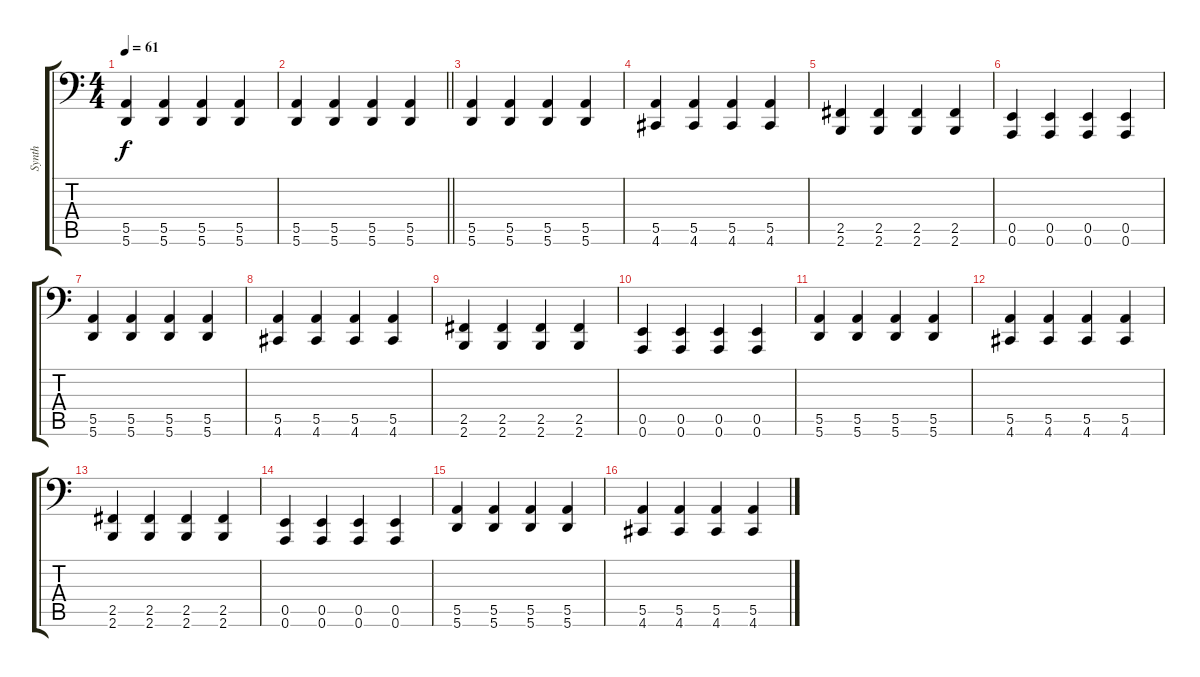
\track ("Synth" "Synth") {instrument lead1square}
\staff {score tabs}
\tuning (B3 Gb3 D3 A2 E2 A1) {hide}
\ts (4 4)
\tempo 61
\clef f4
\ks c
(5.5 5.6).4{dy f} (5.5 5.6).4 (5.5 5.6).4 (5.5 5.6).4 |
\barLineRight lightlight
(5.5 5.6).4 (5.5 5.6).4 (5.5 5.6).4 (5.5 5.6).4 |
\section ("" "")
(5.5 5.6).4 (5.5 5.6).4 (5.5 5.6).4 (5.5 5.6).4 |
(5.5 4.6).4 (5.5 4.6).4 (5.5 4.6).4 (5.5 4.6).4 |
(2.5 2.6).4 (2.5 2.6).4 (2.5 2.6).4 (2.5 2.6).4 |
(0.5 0.6).4 (0.5 0.6).4 (0.5 0.6).4 (0.5 0.6).4 |
(5.5 5.6).4 (5.5 5.6).4 (5.5 5.6).4 (5.5 5.6).4 |
(5.5 4.6).4 (5.5 4.6).4 (5.5 4.6).4 (5.5 4.6).4 |
(2.5 2.6).4 (2.5 2.6).4 (2.5 2.6).4 (2.5 2.6).4 |
(0.5 0.6).4 (0.5 0.6).4 (0.5 0.6).4 (0.5 0.6).4 |
(5.5 5.6).4 (5.5 5.6).4 (5.5 5.6).4 (5.5 5.6).4 |
(5.5 4.6).4 (5.5 4.6).4 (5.5 4.6).4 (5.5 4.6).4 |
(2.5 2.6).4 (2.5 2.6).4 (2.5 2.6).4 (2.5 2.6).4 |
(0.5 0.6).4 (0.5 0.6).4 (0.5 0.6).4 (0.5 0.6).4 |
(5.5 5.6).4 (5.5 5.6).4 (5.5 5.6).4 (5.5 5.6).4 |
(5.5 4.6).4 (5.5 4.6).4 (5.5 4.6).4 (5.5 4.6).4
